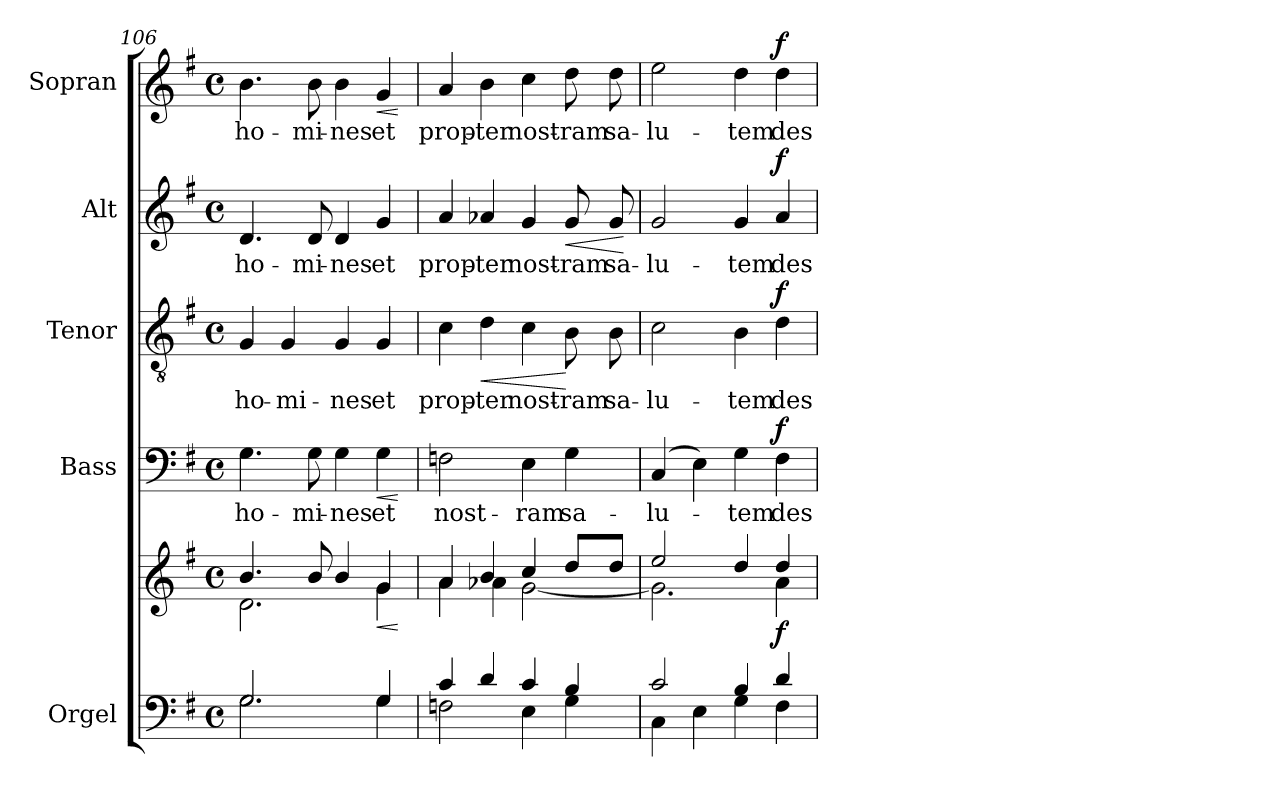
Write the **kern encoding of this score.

**kern	**kern	**dynam	**kern	**text	**dynam	**kern	**text	**dynam	**kern	**text	**dynam	**kern	**text	**dynam
*part5	*part5	*part5	*part4	*part4	*part4	*part3	*part3	*part3	*part2	*part2	*part2	*part1	*part1	*part1
*staff6	*staff5	*staff5/6	*staff4	*staff4	*staff4	*staff3	*staff3	*staff3	*staff2	*staff2	*staff2	*staff1	*staff1	*staff1
*I"Orgel	*	*	*I"Bass	*	*	*I"Tenor	*	*	*I"Alt	*	*	*I"Sopran	*	*
*I'Org.	*	*	*I'B.	*	*	*I'T.	*	*	*I'A.	*	*	*I'S.	*	*
*clefF4	*clefG2	*	*clefF4	*	*	*clefGv2	*	*	*clefG2	*	*	*clefG2	*	*
*k[f#]	*k[f#]	*	*k[f#]	*	*	*k[f#]	*	*	*k[f#]	*	*	*k[f#]	*	*
*G:	*G:	*	*G:	*	*	*G:	*	*	*G:	*	*	*G:	*	*
*M4/4	*M4/4	*	*M4/4	*	*	*M4/4	*	*	*M4/4	*	*	*M4/4	*	*
*met(c)	*met(c)	*	*met(c)	*	*	*met(c)	*	*	*met(c)	*	*	*met(c)	*	*
=106	=106	=106	=106	=106	=106	=106	=106	=106	=106	=106	=106	=106	=106	=106
*^	*^	*	*	*	*	*	*	*	*	*	*	*	*	*
!	!	!	!	!	!	!LO:LY:b	!	!	!LO:LY:b	!	!	!LO:LY:b	!	!	!LO:LY:b	!
2.G/	2.G\	4.b/	2.d\	.	4.G\	ho-	.	4G/	ho-	.	4.d/	ho-	.	4.b\	ho-	.
!	!	!	!	!	!	!	!	!	!LO:LY:b	!	!	!	!	!	!	!
.	.	.	.	.	.	.	.	4G/	-mi-	.	.	.	.	.	.	.
!	!	!	!	!	!	!LO:LY:b	!	!	!	!	!	!LO:LY:b	!	!	!LO:LY:b	!
.	.	8b/	.	.	8G\	-mi-	.	.	.	.	8d/	-mi-	.	8b\	-mi-	.
!	!	!	!	!	!	!LO:LY:b	!	!	!LO:LY:b	!	!	!LO:LY:b	!	!	!LO:LY:b	!
.	.	4b/	.	.	4G\	-nes	.	4G/	-nes	.	4d/	-nes	.	4b\	-nes	.
!	!	!	!	!LO:HP:b	!	!LO:LY:b	!LO:HP:b	!	!LO:LY:b	!	!	!LO:LY:b	!	!	!LO:LY:b	!LO:HP:b
4G/	4G\	4g/	4g\	<	4G\	et	<	4G/	et	.	4g/	et	.	4g/	et	<
*v	*v	*	*	*	*	*	*	*	*	*	*	*	*	*	*	*
*	*v	*v	*	*	*	*	*	*	*	*	*	*	*	*	*
.	.	[	.	.	[	.	.	.	.	.	.	.	.	[
=107	=107	=107	=107	=107	=107	=107	=107	=107	=107	=107	=107	=107	=107	=107
*^	*^	*	*	*	*	*	*	*	*	*	*	*	*	*
!	!	!	!	!	!	!LO:LY:b	!	!	!LO:LY:b	!	!	!LO:LY:b	!	!	!LO:LY:b	!
4c/	2Fn\	4a/	4a\	.	2Fn\	nost-	.	4c\	prop-	.	4a/	prop-	.	4a/	prop-	.
!	!	!	!	!	!	!	!	!	!LO:LY:b	!LO:HP:b	!	!LO:LY:b	!	!	!LO:LY:b	!
4d/	.	4b/	4a-X\	.	.	.	.	4d\	-ter	<	4a-X/	-ter	.	4b\	-ter	.
!	!	!	!	!	!	!LO:LY:b	!	!	!LO:LY:b	!	!	!LO:LY:b	!	!	!LO:LY:b	!
4c/	4E\	4cc/	[<2g\	.	4E\	-ram	.	4c\	nost-	.	4g/	nost-	.	4cc\	nost-	.
!	!	!	!	!	!	!LO:LY:b	!	!	!LO:LY:b	!	!	!LO:LY:b	!LO:HP:b	!	!LO:LY:b	!
4B/	4G\	8dd/L	.	.	4G\	sa-	.	8B\	-ram	[	8g/	-ram	<	8dd\	-ram	.
!	!	!	!	!	!	!	!	!	!LO:LY:b	!	!	!LO:LY:b	!	!	!LO:LY:b	!
.	.	8dd/J	.	.	.	.	.	8B\	sa-	.	8g/	sa-	.	8dd\	sa-	.
*v	*v	*	*	*	*	*	*	*	*	*	*	*	*	*	*	*
*	*v	*v	*	*	*	*	*	*	*	*	*	*	*	*	*
.	.	.	.	.	.	.	.	.	.	.	[	.	.	.
=108	=108	=108	=108	=108	=108	=108	=108	=108	=108	=108	=108	=108	=108	=108
*^	*^	*	*	*	*	*	*	*	*	*	*	*	*	*
!	!	!	!	!	!	!LO:LY:b	!	!	!LO:LY:b	!	!	!LO:LY:b	!	!	!LO:LY:b	!
2c/	4C\	2ee/	2.g\]	.	(4C/	-lu-	.	2c\	-lu-	.	2g/	-lu-	.	2ee\	-lu-	.
.	4E\	.	.	.	4E\)	.	.	.	.	.	.	.	.	.	.	.
!	!	!	!	!	!	!LO:LY:b	!	!	!LO:LY:b	!	!	!LO:LY:b	!	!	!LO:LY:b	!
4B/	4G\	4dd/	.	.	4G\	-tem	.	4B\	-tem	.	4g/	-tem	.	4dd\	-tem	.
!	!	!	!	!LO:DY:b	!	!LO:LY:b	!LO:DY:a	!	!LO:LY:b	!LO:DY:a	!	!LO:LY:b	!LO:DY:a	!	!LO:LY:b	!LO:DY:a
4d/	4F#\	4dd/	4a\	f	4F#\	des-	f	4d\	des-	f	4a/	des-	f	4dd\	des-	f
*v	*v	*	*	*	*	*	*	*	*	*	*	*	*	*	*	*
*	*v	*v	*	*	*	*	*	*	*	*	*	*	*	*	*
=	=	=	=	=	=	=	=	=	=	=	=	=	=	=
*-	*-	*-	*-	*-	*-	*-	*-	*-	*-	*-	*-	*-	*-	*-
